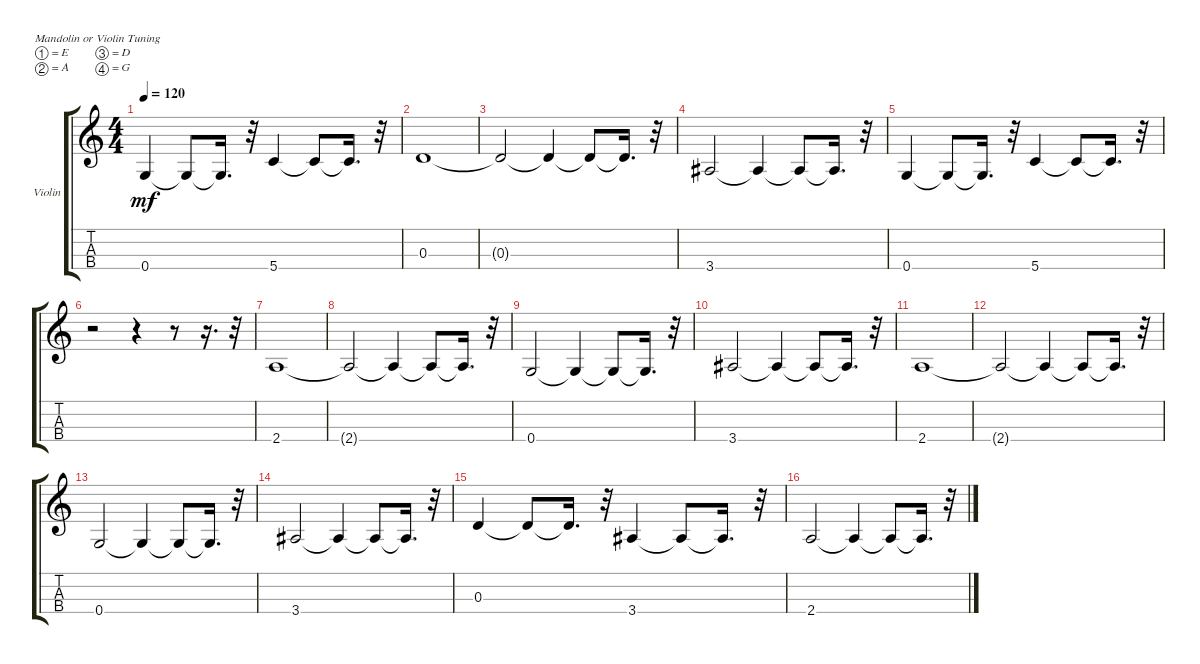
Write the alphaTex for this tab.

\bracketExtendMode groupsimilarinstruments
\firstSystemTrackNameOrientation horizontal
\otherSystemsTrackNameOrientation horizontal
\track ("" "Violin") {instrument violin}
\staff {score tabs}
\tuning (E5 A4 D4 G3)
\ts (4 4)
\tempo 120
\clef g2
\ks c
0.4.4{dy mf} 0.4{t}.8 0.4{t}.16{d} r.32 5.4.4 5.4{t}.8 5.4{t}.16{d} r.32 |
0.3.1 |
0.3{t}.2 0.3{t}.4 0.3{t}.8 0.3{t}.16{d} r.32 |
3.4.2 3.4{t}.4 3.4{t}.8 3.4{t}.16{d} r.32 |
0.4.4 0.4{t}.8 0.4{t}.16{d} r.32 5.4.4 5.4{t}.8 5.4{t}.16{d} r.32 |
r.2 r.4 r.8 r.16{d} r.32 |
2.4.1 |
2.4{t}.2 2.4{t}.4 2.4{t}.8 2.4{t}.16{d} r.32 |
0.4.2 0.4{t}.4 0.4{t}.8 0.4{t}.16{d} r.32 |
3.4.2 3.4{t}.4 3.4{t}.8 3.4{t}.16{d} r.32 |
2.4.1 |
2.4{t}.2 2.4{t}.4 2.4{t}.8 2.4{t}.16{d} r.32 |
0.4.2 0.4{t}.4 0.4{t}.8 0.4{t}.16{d} r.32 |
3.4.2 3.4{t}.4 3.4{t}.8 3.4{t}.16{d} r.32 |
0.3.4 0.3{t}.8 0.3{t}.16{d} r.32 3.4.4 3.4{t}.8 3.4{t}.16{d} r.32 |
2.4.2 2.4{t}.4 2.4{t}.8 2.4{t}.16{d} r.32
